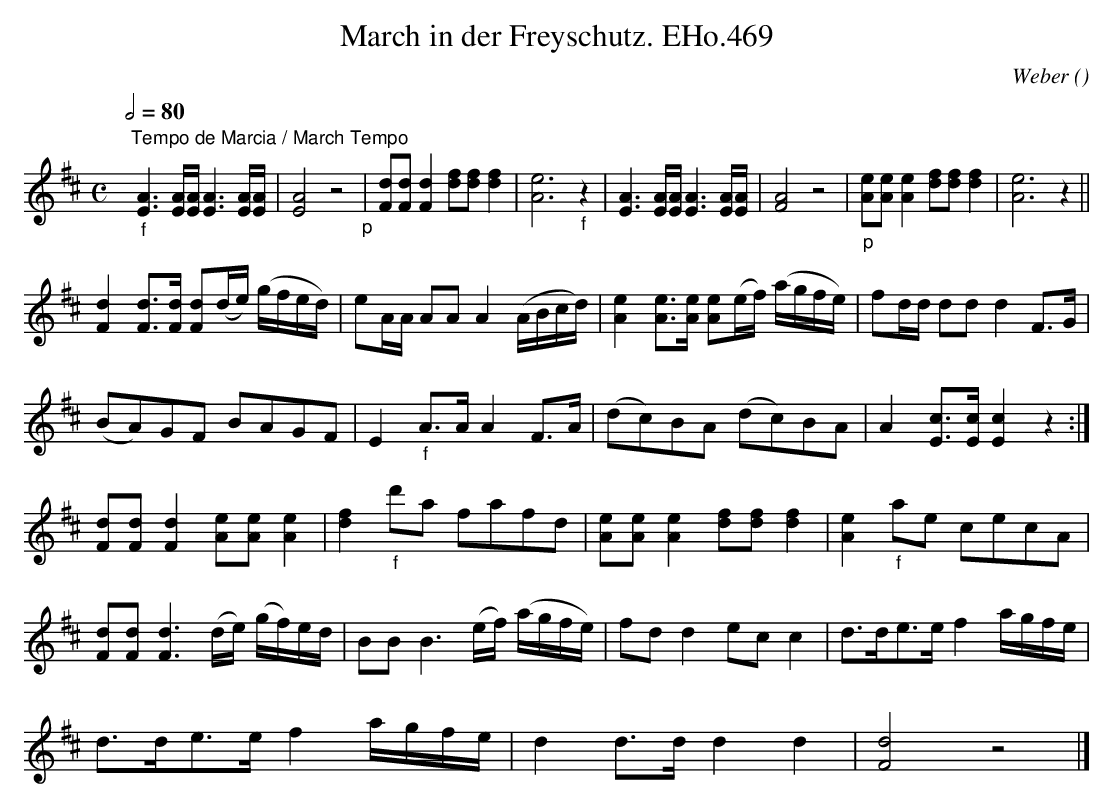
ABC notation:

X:1
T:March in der Freyschutz. EHo.469
M:C
L:1/8
Q:1/2=80
C:Weber
O:
K:D
y"Tempo de Marcia / March Tempo""_f"[E3A3][E/A/][E/A/][E3A3][E/A/][E/A/] |\
[E4A4]z4"_p" |[Fd][Fd][F2d2][df][df][d2f2] |\
[A6e6] "_f"z2 | [E3A3][E/A/][E/A/][E3A3][E/A/][E/A/] | [F4A4]z4 |\
"_p"[Ae][Ae][A2e2][df][df][d2f2] | [A6e6]z2 ||
[F2d2][Fd]>[Fd] [Fd](d/e/) (g/f/e/d/) | eA/A/ AA A2 (A/B/c/d/) |\
[A2e2][Ae]>[Ae] [Ae](e/f/) (a/g/f/e/) | fd/d/ dd d2 F>G |
(BA)GF BAGF | E2"_f"A>A A2F>A | (dc)BA (dc)BA | A2 [Ec]>[Ec][E2c2] z2 :|
[Fd][Fd][F2d2] [Ae][Ae][A2e2] | [d2f2]"_f"d'a fafd | [Ae][Ae][A2e2][df][df][d2f2] |\
[A2e2] "_f"ae cecA |
[Fd][Fd][F3d3] (d/e/) (g/f/)e/d/ | BB B3 (e/f/) (a/g/f/e/) | fd d2 ecc2 | d>de>e f2a/g/f/e/ |
d>de>e f2a/g/f/e/ | d2d>dd2d2 | [F4d4]z4 |]
